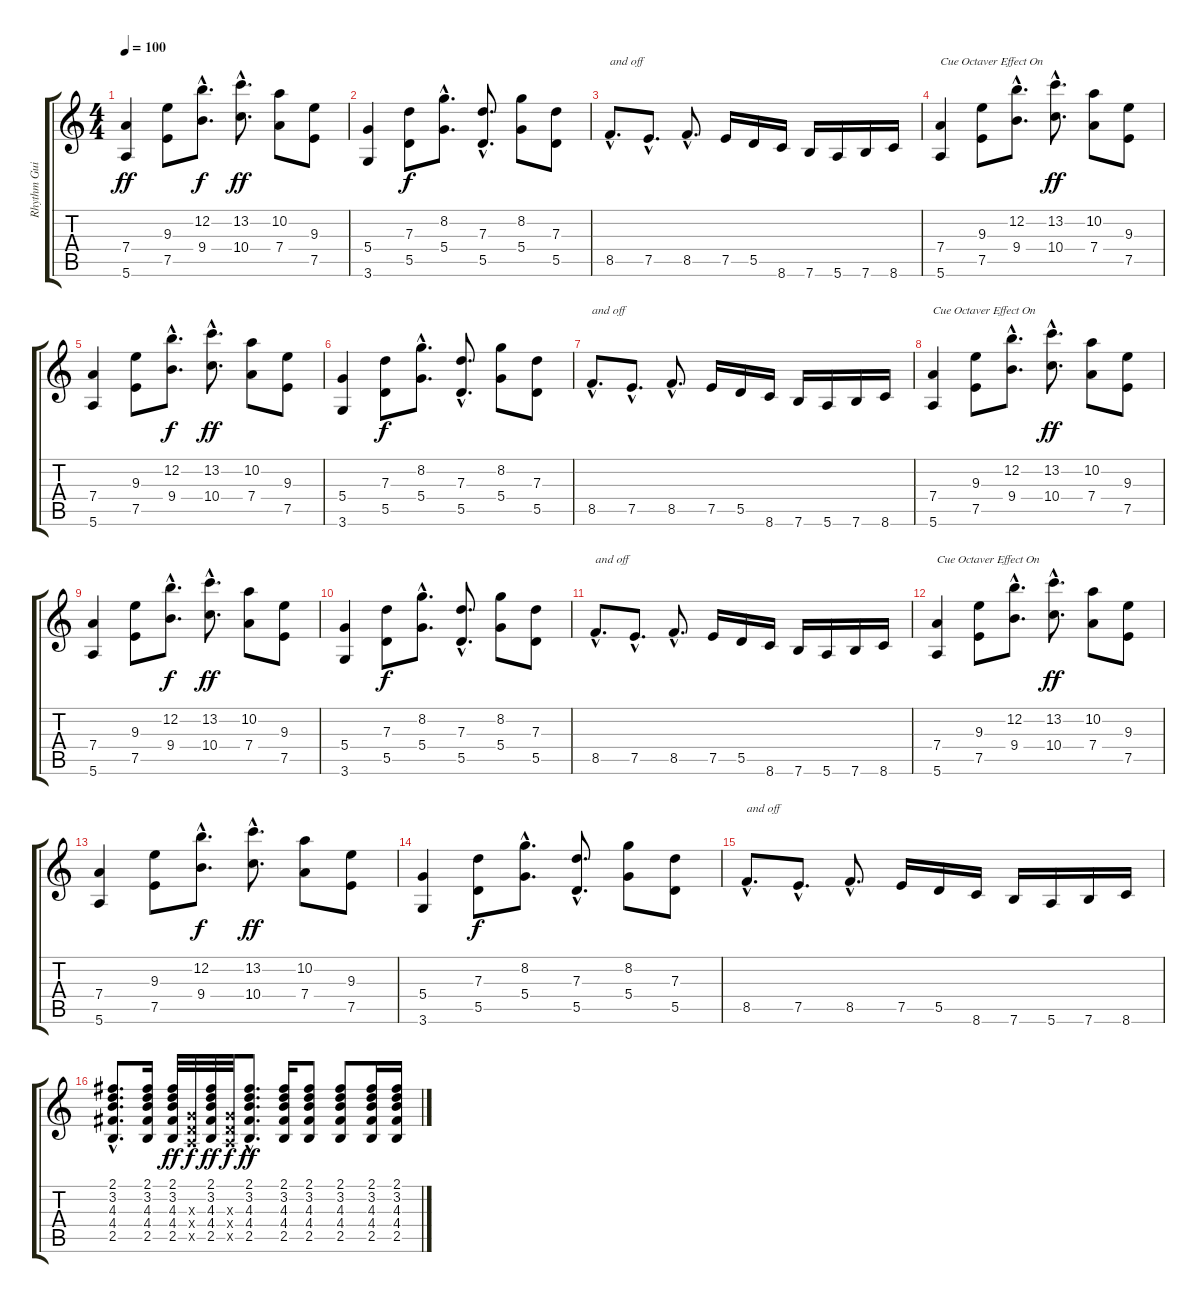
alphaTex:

\track ("Rhythm Guitar I" "Rhythm Gui") {instrument distortionguitar}
\staff {score tabs}
\tuning (E4 B3 G3 D3 A2 E2) {hide}
\ts (4 4)
\tempo 100
\clef g2
\ks c
(7.4 5.6).4{dy ff} (9.3 7.5).8 (12.2{hac} 9.4{hac}).8{d dy f} (13.2{hac} 10.4{hac}).8{d dy ff} (10.2 7.4).8 (9.3 7.5).8 |
(5.4 3.6).4 (7.3 5.5).8{dy f} (8.2{hac} 5.4{hac}).8{d} (7.3{hac} 5.5{hac}).8{d} (8.2 5.4).8 (7.3 5.5).8 |
8.5{hac}.8{d txt "and off"} 7.5{hac}.8{d} 8.5{hac}.8{d} 7.5.16 5.5.16 8.6.16 7.6.16 5.6.16 7.6.16 8.6.16 |
(7.4 5.6).4{txt "Cue Octaver Effect On"} (9.3 7.5).8 (12.2{hac} 9.4{hac}).8{d} (13.2{hac} 10.4{hac}).8{d dy ff} (10.2 7.4).8 (9.3 7.5).8 |
(7.4 5.6).4 (9.3 7.5).8 (12.2{hac} 9.4{hac}).8{d dy f} (13.2{hac} 10.4{hac}).8{d dy ff} (10.2 7.4).8 (9.3 7.5).8 |
(5.4 3.6).4 (7.3 5.5).8{dy f} (8.2{hac} 5.4{hac}).8{d} (7.3{hac} 5.5{hac}).8{d} (8.2 5.4).8 (7.3 5.5).8 |
8.5{hac}.8{d txt "and off"} 7.5{hac}.8{d} 8.5{hac}.8{d} 7.5.16 5.5.16 8.6.16 7.6.16 5.6.16 7.6.16 8.6.16 |
(7.4 5.6).4{txt "Cue Octaver Effect On"} (9.3 7.5).8 (12.2{hac} 9.4{hac}).8{d} (13.2{hac} 10.4{hac}).8{d dy ff} (10.2 7.4).8 (9.3 7.5).8 |
(7.4 5.6).4 (9.3 7.5).8 (12.2{hac} 9.4{hac}).8{d dy f} (13.2{hac} 10.4{hac}).8{d dy ff} (10.2 7.4).8 (9.3 7.5).8 |
(5.4 3.6).4 (7.3 5.5).8{dy f} (8.2{hac} 5.4{hac}).8{d} (7.3{hac} 5.5{hac}).8{d} (8.2 5.4).8 (7.3 5.5).8 |
8.5{hac}.8{d txt "and off"} 7.5{hac}.8{d} 8.5{hac}.8{d} 7.5.16 5.5.16 8.6.16 7.6.16 5.6.16 7.6.16 8.6.16 |
(7.4 5.6).4{txt "Cue Octaver Effect On"} (9.3 7.5).8 (12.2{hac} 9.4{hac}).8{d} (13.2{hac} 10.4{hac}).8{d dy ff} (10.2 7.4).8 (9.3 7.5).8 |
(7.4 5.6).4 (9.3 7.5).8 (12.2{hac} 9.4{hac}).8{d dy f} (13.2{hac} 10.4{hac}).8{d dy ff} (10.2 7.4).8 (9.3 7.5).8 |
(5.4 3.6).4 (7.3 5.5).8{dy f} (8.2{hac} 5.4{hac}).8{d} (7.3{hac} 5.5{hac}).8{d} (8.2 5.4).8 (7.3 5.5).8 |
8.5{hac}.8{d txt "and off"} 7.5{hac}.8{d} 8.5{hac}.8{d} 7.5.16 5.5.16 8.6.16 7.6.16 5.6.16 7.6.16 8.6.16 |
(2.1{hac} 3.2{hac} 4.3{hac} 4.4{hac} 2.5{hac}).8{d} (2.1 3.2 4.3 4.4 2.5).16 (2.1 3.2 4.3 4.4 2.5).32{dy ff} (0.3{x} 0.4{x} 0.5{x}).32{dy f} (2.1 3.2 4.3 4.4 2.5).32{dy ff} (0.3{x} 0.4{x} 0.5{x}).32{dy f} (2.1{hac} 3.2{hac} 4.3{hac} 4.4{hac} 2.5{hac}).8{d dy ff} (2.1 3.2 4.3 4.4 2.5).16 (2.1 3.2 4.3 4.4 2.5).8 (2.1 3.2 4.3 4.4 2.5).8 (2.1 3.2 4.3 4.4 2.5).16 (2.1 3.2 4.3 4.4 2.5).16
